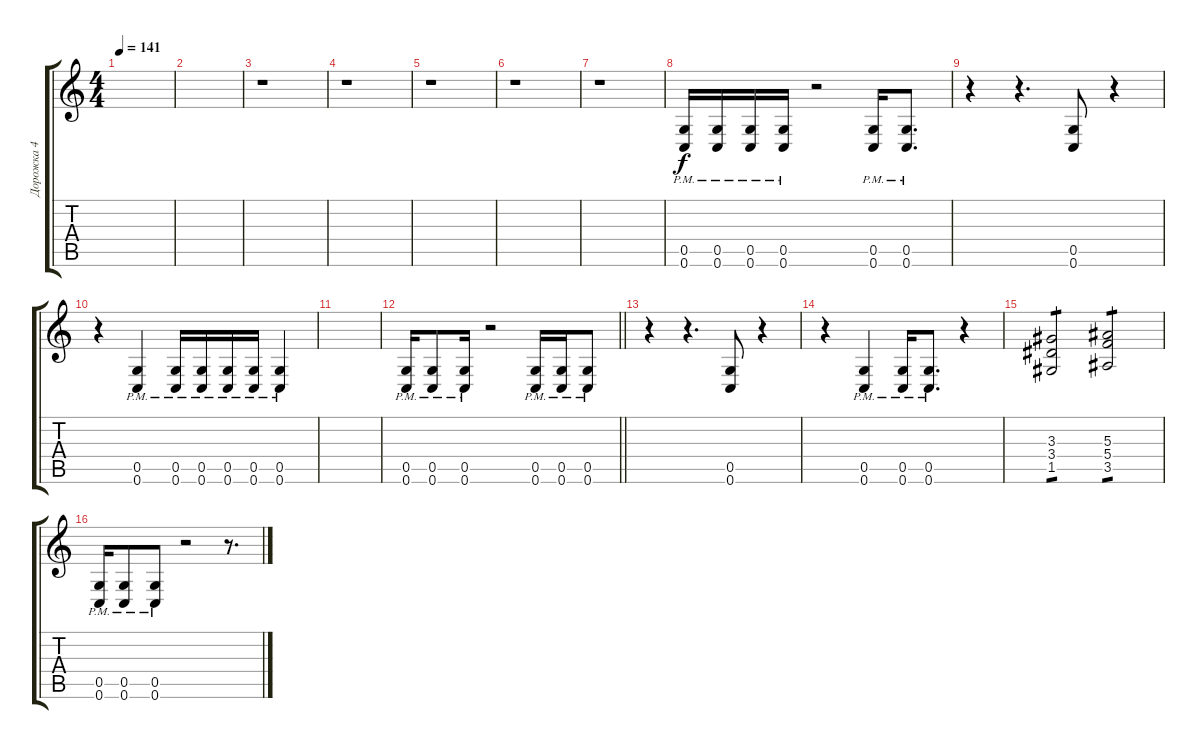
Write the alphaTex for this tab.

\track ("Дорожка 4" "Дорожка 4") {instrument distortionguitar}
\staff {score tabs}
\tuning (D4 A3 F3 C3 G2 C2) {hide}
\ts (4 4)
\tempo 141
\clef g2
\ks c
|
|
r.1 |
r.1 |
r.1 |
r.1 |
r.1 |
(0.5{pm} 0.6{pm}).16 (0.5{pm} 0.6{pm}).16 (0.5{pm} 0.6{pm}).16 (0.5{pm} 0.6{pm}).16 r.2 (0.5{pm} 0.6{pm}).16 (0.5{pm} 0.6{pm}).8{d} |
r.4 r.4{d} (0.5 0.6).8 r.4 |
r.4 (0.5{pm} 0.6{pm}).4 (0.5{pm} 0.6{pm}).16 (0.5{pm} 0.6{pm}).16 (0.5{pm} 0.6{pm}).16 (0.5{pm} 0.6{pm}).16 (0.5{pm} 0.6{pm}).4 |
|
\barLineRight lightlight
(0.5{pm} 0.6{pm}).16 (0.5{pm} 0.6{pm}).8 (0.5{pm} 0.6{pm}).16 r.2 (0.5{pm} 0.6{pm}).16 (0.5{pm} 0.6{pm}).16 (0.5{pm} 0.6{pm}).8 |
\section ("" "")
r.4 r.4{d} (0.5 0.6).8 r.4 |
r.4 (0.5{pm} 0.6{pm}).4 (0.5{pm} 0.6{pm}).16 (0.5{pm} 0.6{pm}).8{d} r.4 |
(3.3 3.4 1.5).2{tp 1} (5.3 5.4 3.5).2{tp 1} |
(0.5{pm} 0.6{pm}).16 (0.5{pm} 0.6{pm}).8 (0.5{pm} 0.6{pm}).8 r.2 r.8{d}
